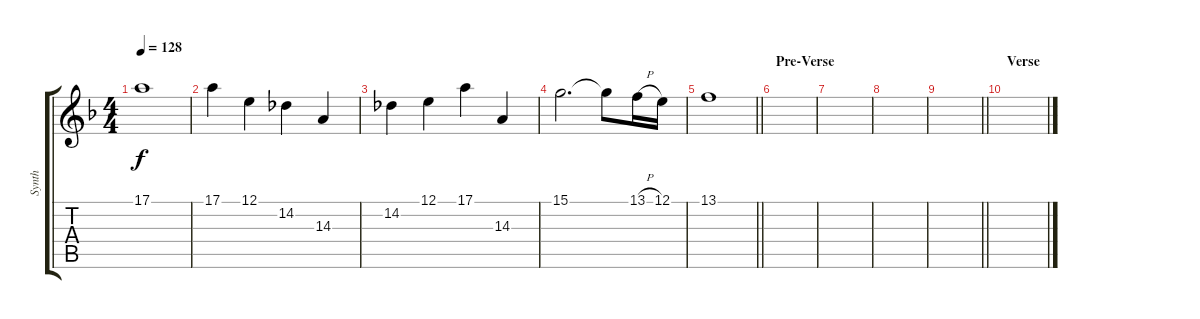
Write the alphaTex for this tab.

\track ("Synth" "Synth") {instrument lead1square}
\staff {score tabs}
\tuning (E4 B3 G3 D3 A2 E2) {hide}
\ts (4 4)
\tempo 128
\clef g2
\ks dminor
17.1.1{dy f} |
17.1.4 12.1.4 14.2.4 14.3.4 |
14.2.4 12.1.4 17.1.4 14.3.4 |
15.1.2{d} 15.1{t}.8 13.1{h}.16 12.1.16 |
\barLineRight lightlight
13.1.1 |
\section ("" "Pre-Verse")
|
|
|
\barLineRight lightlight
|
\section ("" "Verse")
